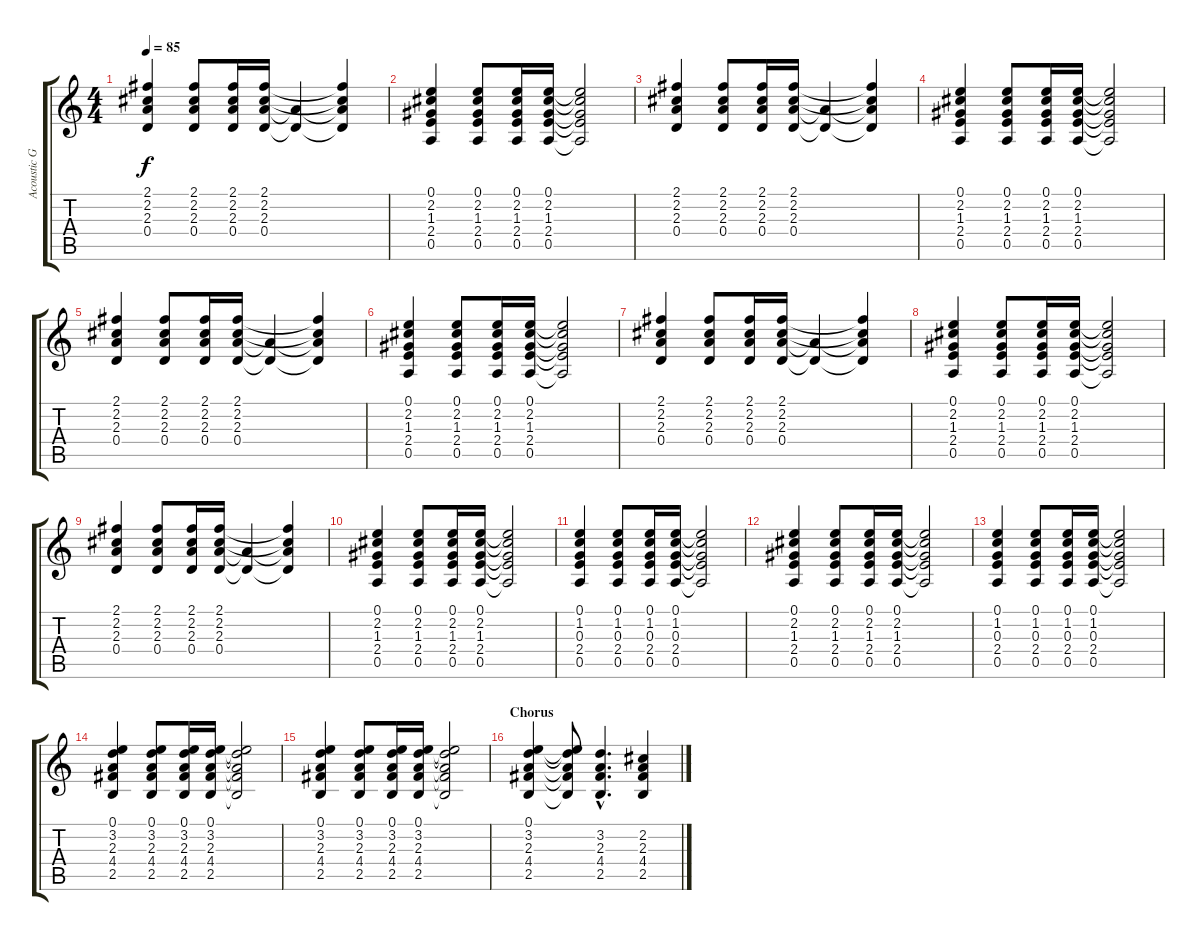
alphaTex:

\track ("Acoustic Guitar" "Acoustic G") {instrument acousticguitarnylon}
\staff {score tabs}
\tuning (E4 B3 G3 D3 A2 E2) {hide}
\ts (4 4)
\tempo 85
\clef g2
\ks c
(2.1 2.2 2.3 0.4).4{dy f} (2.1 2.2 2.3 0.4).8 (2.1 2.2 2.3 0.4).16 (2.1 2.2 2.3 0.4).16 (2.3{t} 0.4{t}).4 (2.1{t} 2.2{t} 2.3{t} 0.4{t}).4 |
(0.1 2.2 1.3 2.4 0.5).4 (0.1 2.2 1.3 2.4 0.5).8 (0.1 2.2 1.3 2.4 0.5).16 (0.1 2.2 1.3 2.4 0.5).16 (0.1{t} 2.2{t} 1.3{t} 2.4{t} 0.5{t}).2 |
(2.1 2.2 2.3 0.4).4 (2.1 2.2 2.3 0.4).8 (2.1 2.2 2.3 0.4).16 (2.1 2.2 2.3 0.4).16 (2.3{t} 0.4{t}).4 (2.1{t} 2.2{t} 2.3{t} 0.4{t}).4 |
(0.1 2.2 1.3 2.4 0.5).4 (0.1 2.2 1.3 2.4 0.5).8 (0.1 2.2 1.3 2.4 0.5).16 (0.1 2.2 1.3 2.4 0.5).16 (0.1{t} 2.2{t} 1.3{t} 2.4{t} 0.5{t}).2 |
(2.1 2.2 2.3 0.4).4 (2.1 2.2 2.3 0.4).8 (2.1 2.2 2.3 0.4).16 (2.1 2.2 2.3 0.4).16 (2.3{t} 0.4{t}).4 (2.1{t} 2.2{t} 2.3{t} 0.4{t}).4 |
(0.1 2.2 1.3 2.4 0.5).4 (0.1 2.2 1.3 2.4 0.5).8 (0.1 2.2 1.3 2.4 0.5).16 (0.1 2.2 1.3 2.4 0.5).16 (0.1{t} 2.2{t} 1.3{t} 2.4{t} 0.5{t}).2 |
(2.1 2.2 2.3 0.4).4 (2.1 2.2 2.3 0.4).8 (2.1 2.2 2.3 0.4).16 (2.1 2.2 2.3 0.4).16 (2.3{t} 0.4{t}).4 (2.1{t} 2.2{t} 2.3{t} 0.4{t}).4 |
(0.1 2.2 1.3 2.4 0.5).4 (0.1 2.2 1.3 2.4 0.5).8 (0.1 2.2 1.3 2.4 0.5).16 (0.1 2.2 1.3 2.4 0.5).16 (0.1{t} 2.2{t} 1.3{t} 2.4{t} 0.5{t}).2 |
(2.1 2.2 2.3 0.4).4 (2.1 2.2 2.3 0.4).8 (2.1 2.2 2.3 0.4).16 (2.1 2.2 2.3 0.4).16 (2.3{t} 0.4{t}).4 (2.1{t} 2.2{t} 2.3{t} 0.4{t}).4 |
(0.1 2.2 1.3 2.4 0.5).4 (0.1 2.2 1.3 2.4 0.5).8 (0.1 2.2 1.3 2.4 0.5).16 (0.1 2.2 1.3 2.4 0.5).16 (0.1{t} 2.2{t} 1.3{t} 2.4{t} 0.5{t}).2 |
(0.1 1.2 0.3 2.4 0.5).4 (0.1 1.2 0.3 2.4 0.5).8 (0.1 1.2 0.3 2.4 0.5).16 (0.1 1.2 0.3 2.4 0.5).16 (0.1{t} 1.2{t} 0.3{t} 2.4{t} 0.5{t}).2 |
(0.1 2.2 1.3 2.4 0.5).4 (0.1 2.2 1.3 2.4 0.5).8 (0.1 2.2 1.3 2.4 0.5).16 (0.1 2.2 1.3 2.4 0.5).16 (0.1{t} 2.2{t} 1.3{t} 2.4{t} 0.5{t}).2 |
(0.1 1.2 0.3 2.4 0.5).4 (0.1 1.2 0.3 2.4 0.5).8 (0.1 1.2 0.3 2.4 0.5).16 (0.1 1.2 0.3 2.4 0.5).16 (0.1{t} 1.2{t} 0.3{t} 2.4{t} 0.5{t}).2 |
(0.1 3.2 2.3 4.4 2.5).4 (0.1 3.2 2.3 4.4 2.5).8 (0.1 3.2 2.3 4.4 2.5).16 (0.1 3.2 2.3 4.4 2.5).16 (0.1{t} 3.2{t} 2.3{t} 4.4{t} 2.5{t}).2 |
(0.1 3.2 2.3 4.4 2.5).4 (0.1 3.2 2.3 4.4 2.5).8 (0.1 3.2 2.3 4.4 2.5).16 (0.1 3.2 2.3 4.4 2.5).16 (0.1{t} 3.2{t} 2.3{t} 4.4{t} 2.5{t}).2 |
\section ("" "Chorus")
(0.1 3.2 2.3 4.4 2.5).4 (0.1{t} 3.2{t} 2.3{t} 4.4{t} 2.5{t}).8 (3.2{hac} 2.3{hac} 4.4{hac} 2.5{hac}).4{d} (2.2 2.3 4.4 2.5).4
